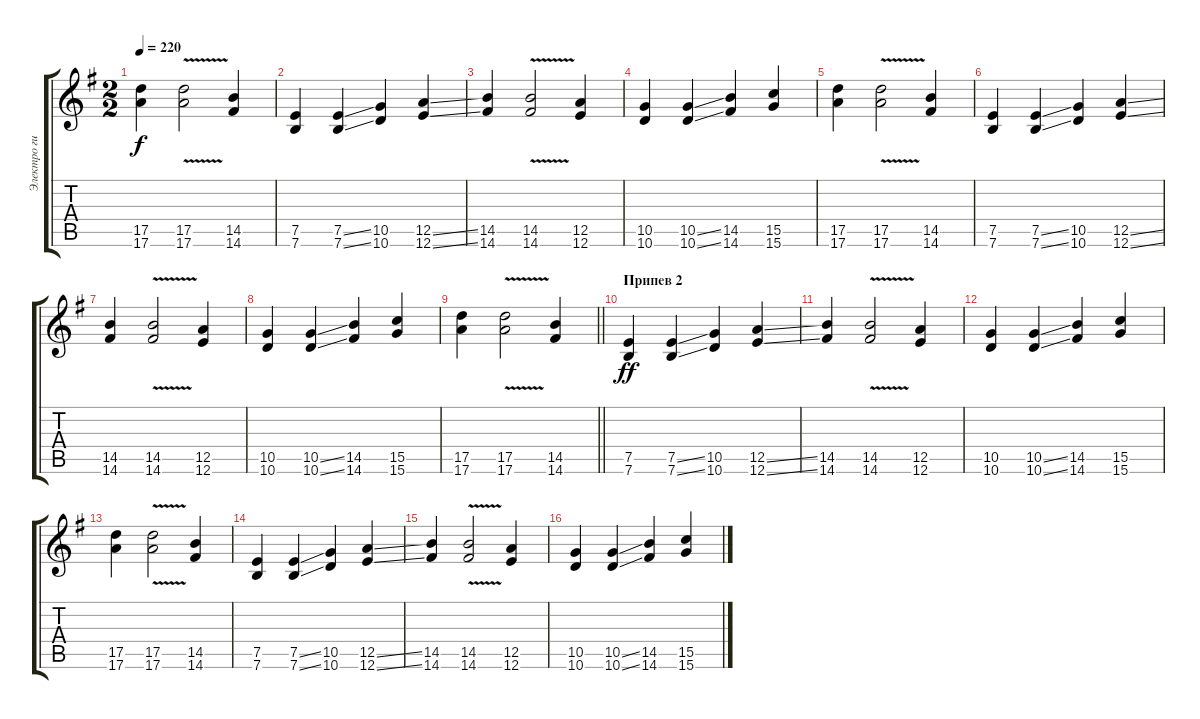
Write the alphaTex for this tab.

\track ("Электро гитара" "Электро ги") {instrument electricguitarjazz}
\staff {score tabs}
\tuning (E4 B3 G3 D3 A2 E2) {hide}
\ts (2 2)
\tempo 220
\clef g2
\ks eminor
(17.5 17.6).4{dy f} (17.5{v} 17.6{v}).2 (14.5 14.6).4 |
(7.5 7.6).4 (7.5{ss} 7.6{ss}).4 (10.5 10.6).4 (12.5{ss} 12.6{ss}).4 |
(14.5 14.6).4 (14.5{v} 14.6{v}).2 (12.5 12.6).4 |
(10.5 10.6).4 (10.5{ss} 10.6{ss}).4 (14.5 14.6).4 (15.5 15.6).4 |
(17.5 17.6).4 (17.5{v} 17.6{v}).2 (14.5 14.6).4 |
(7.5 7.6).4 (7.5{ss} 7.6{ss}).4 (10.5 10.6).4 (12.5{ss} 12.6{ss}).4 |
(14.5 14.6).4 (14.5{v} 14.6{v}).2 (12.5 12.6).4 |
(10.5 10.6).4 (10.5{ss} 10.6{ss}).4 (14.5 14.6).4 (15.5 15.6).4 |
\barLineRight lightlight
(17.5 17.6).4 (17.5{v} 17.6{v}).2 (14.5 14.6).4 |
\section ("" "Припев 2")
(7.5 7.6).4{dy ff} (7.5{ss} 7.6{ss}).4 (10.5 10.6).4 (12.5{ss} 12.6{ss}).4 |
(14.5 14.6).4 (14.5{v} 14.6{v}).2 (12.5 12.6).4 |
(10.5 10.6).4 (10.5{ss} 10.6{ss}).4 (14.5 14.6).4 (15.5 15.6).4 |
(17.5 17.6).4 (17.5{v} 17.6{v}).2 (14.5 14.6).4 |
(7.5 7.6).4 (7.5{ss} 7.6{ss}).4 (10.5 10.6).4 (12.5{ss} 12.6{ss}).4 |
(14.5 14.6).4 (14.5{v} 14.6{v}).2 (12.5 12.6).4 |
(10.5 10.6).4 (10.5{ss} 10.6{ss}).4 (14.5 14.6).4 (15.5 15.6).4
